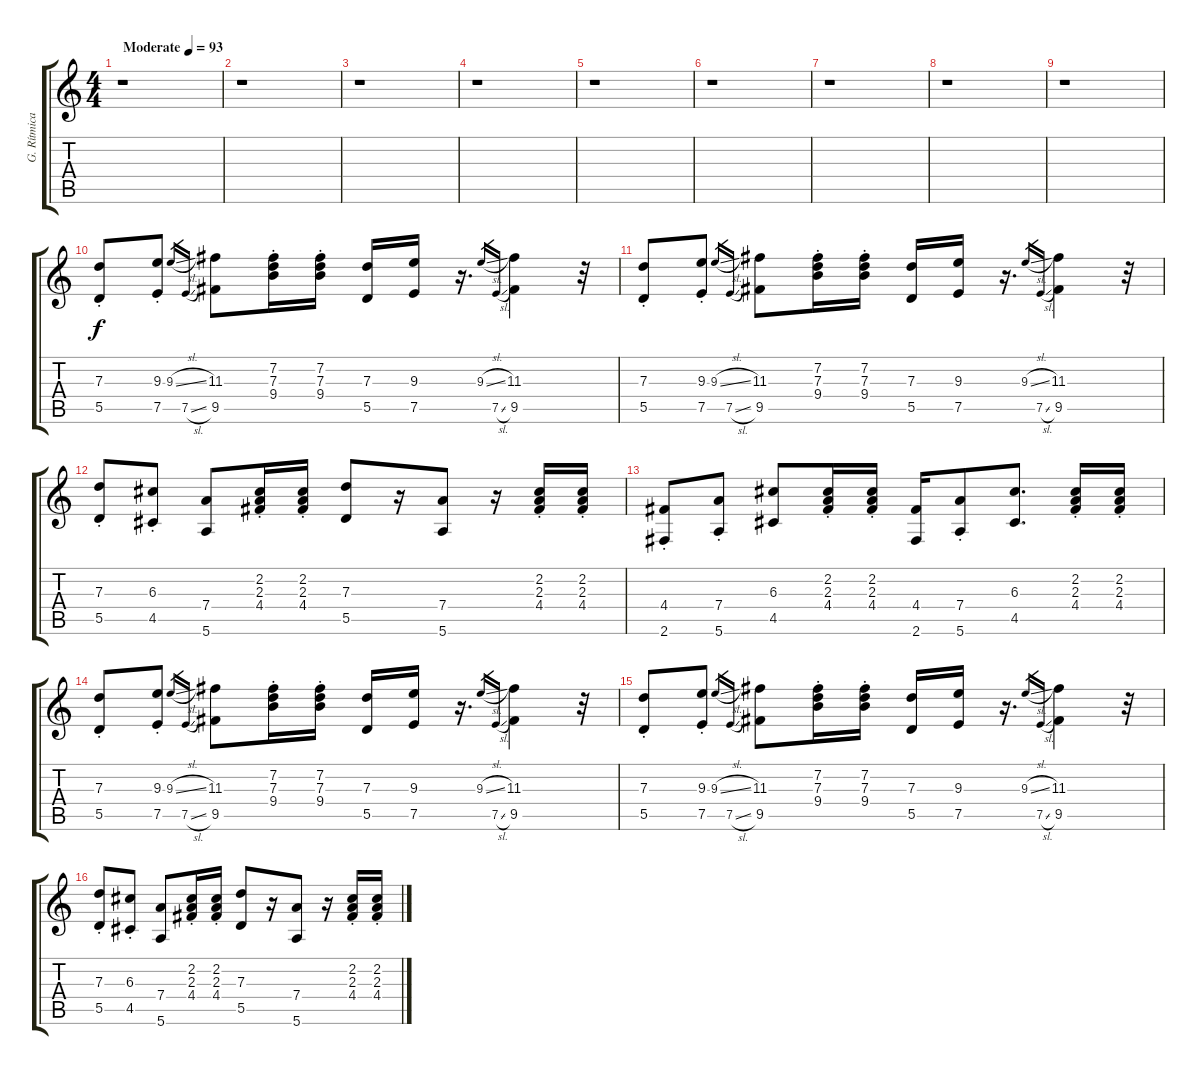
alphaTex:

\track ("G. Rítmica Distorsión" "G. Rítmica") {instrument distortionguitar}
\staff {score tabs}
\tuning (E4 B3 G3 D3 A2 E2) {hide}
\ts (4 4)
\tempo (93 "Moderate")
\clef g2
\ks c
r.1{dy f instrument distortionguitar} |
r.1 |
r.1 |
r.1 |
r.1 |
r.1 |
r.1 |
r.1 |
r.1 |
(7.3{st} 5.5{st}).8 (9.3{st} 7.5{st}).8 9.3{sl}.16{gr} 7.5{sl}.16{gr} (11.3 9.5).8 (7.2{st} 7.3{st} 9.4{st}).16 (7.2{st} 7.3{st} 9.4{st}).16 (7.3 5.5).16 (9.3 7.5).16 r.16{d} 9.3{sl}.16{gr} 7.5{sl}.16{gr} (11.3 9.5).4 r.32 |
(7.3{st} 5.5{st}).8 (9.3{st} 7.5{st}).8 9.3{sl}.16{gr} 7.5{sl}.16{gr} (11.3 9.5).8 (7.2{st} 7.3{st} 9.4{st}).16 (7.2{st} 7.3{st} 9.4{st}).16 (7.3 5.5).16 (9.3 7.5).16 r.16{d} 9.3{sl}.16{gr} 7.5{sl}.16{gr} (11.3 9.5).4 r.32 |
(7.3{st} 5.5{st}).8 (6.3{st} 4.5{st}).8 (7.4 5.6).8 (2.2{st} 2.3{st} 4.4{st}).16 (2.2{st} 2.3{st} 4.4{st}).16 (7.3 5.5).8 r.16 (7.4 5.6).8 r.16 (2.2{st} 2.3{st} 4.4{st}).16 (2.2{st} 2.3{st} 4.4{st}).16 |
(4.4{st} 2.6{st}).8 (7.4{st} 5.6{st}).8 (6.3 4.5).8 (2.2{st} 2.3{st} 4.4{st}).16 (2.2{st} 2.3{st} 4.4{st}).16 (4.4 2.6).16 (7.4{st} 5.6{st}).8 (6.3 4.5).8{d} (2.2{st} 2.3{st} 4.4{st}).16 (2.2{st} 2.3{st} 4.4{st}).16 |
(7.3{st} 5.5{st}).8 (9.3{st} 7.5{st}).8 9.3{sl}.16{gr} 7.5{sl}.16{gr} (11.3 9.5).8 (7.2{st} 7.3{st} 9.4{st}).16 (7.2{st} 7.3{st} 9.4{st}).16 (7.3 5.5).16 (9.3 7.5).16 r.16{d} 9.3{sl}.16{gr} 7.5{sl}.16{gr} (11.3 9.5).4 r.32 |
(7.3{st} 5.5{st}).8 (9.3{st} 7.5{st}).8 9.3{sl}.16{gr} 7.5{sl}.16{gr} (11.3 9.5).8 (7.2{st} 7.3{st} 9.4{st}).16 (7.2{st} 7.3{st} 9.4{st}).16 (7.3 5.5).16 (9.3 7.5).16 r.16{d} 9.3{sl}.16{gr} 7.5{sl}.16{gr} (11.3 9.5).4 r.32 |
(7.3{st} 5.5{st}).8 (6.3{st} 4.5{st}).8 (7.4 5.6).8 (2.2{st} 2.3{st} 4.4{st}).16 (2.2{st} 2.3{st} 4.4{st}).16 (7.3 5.5).8 r.16 (7.4 5.6).8 r.16 (2.2{st} 2.3{st} 4.4{st}).16 (2.2{st} 2.3{st} 4.4{st}).16
